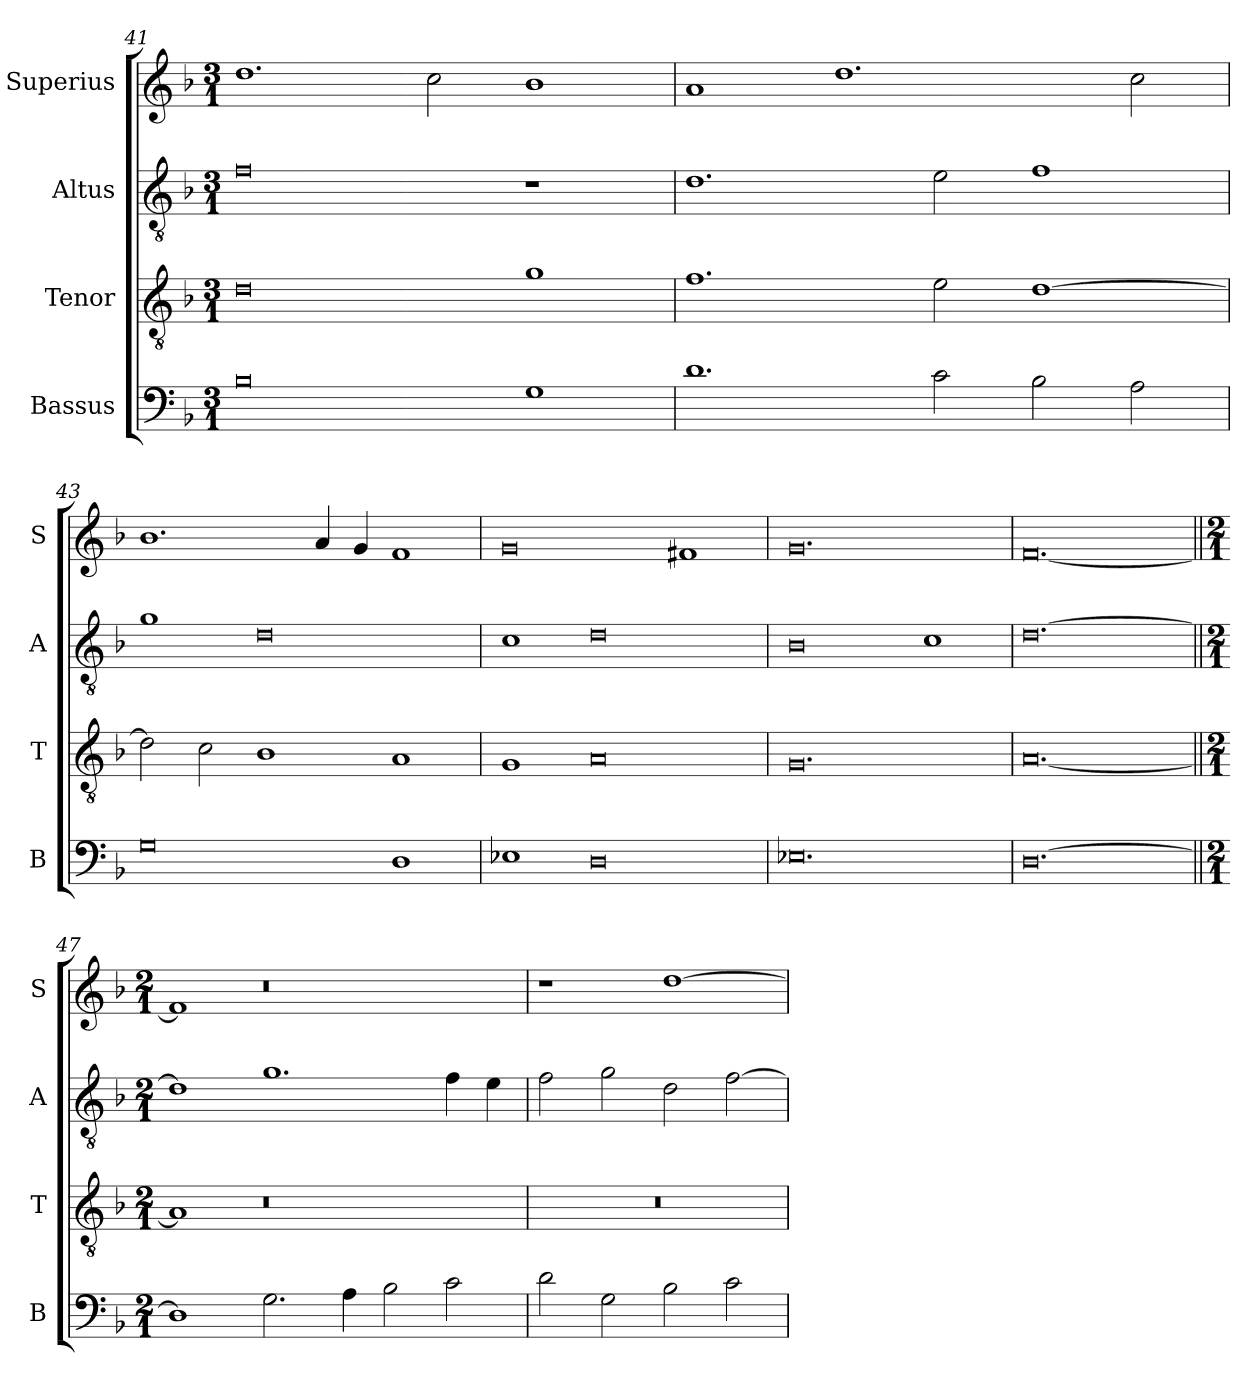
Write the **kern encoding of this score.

**kern	**kern	**kern	**kern
*part4	*part3	*part2	*part1
*staff4	*staff3	*staff2	*staff1
*I"Bassus	*I"Tenor	*I"Altus	*I"Superius
*I'B	*I'T	*I'A	*I'S
*clefF4	*clefGv2	*clefGv2	*clefG2
*k[b-]	*k[b-]	*k[b-]	*k[b-]
*F:	*F:	*F:	*F:
*M3/1	*M3/1	*M3/1	*M3/1
=41	=41	=41	=41
0B-	0d	0f	1.dd
.	.	.	2cc
1G	1g	1r	1b-
=42	=42	=42	=42
1.d	1.f	1.d	1a
.	.	.	1.dd
2c	2e	2e	.
2B-	[1d	1f	.
2A	.	.	2cc
=43	=43	=43	=43
0G	2d]	1g	1.b-
.	2c	.	.
.	1B-	0d	.
.	.	.	4a
.	.	.	4g
1D	1A	.	1f
=44	=44	=44	=44
1E-X	1G	1c	0g
0D	0A	0d	.
.	.	.	1f#X
=45	=45	=45	=45
0.E-X	0.G	0B-	0.g
.	.	1c	.
=46	=46	=46	=46
[0.D	[0.A	[0.d	[0.f
=47||	=47||	=47||	=47||
*M2/1	*M2/1	*M2/1	*M2/1
1D]	1A]	1d]	1f]
2.G	0r	1.g	0r
4A	.	.	.
2B-	.	.	.
2c	.	4f	.
.	.	4e	.
=48	=48	=48	=48
2d	0r	2f	1r
2G	.	2g	.
2B-	.	2d	[1dd
2c	.	[2f	.
=	=	=	=
*-	*-	*-	*-
